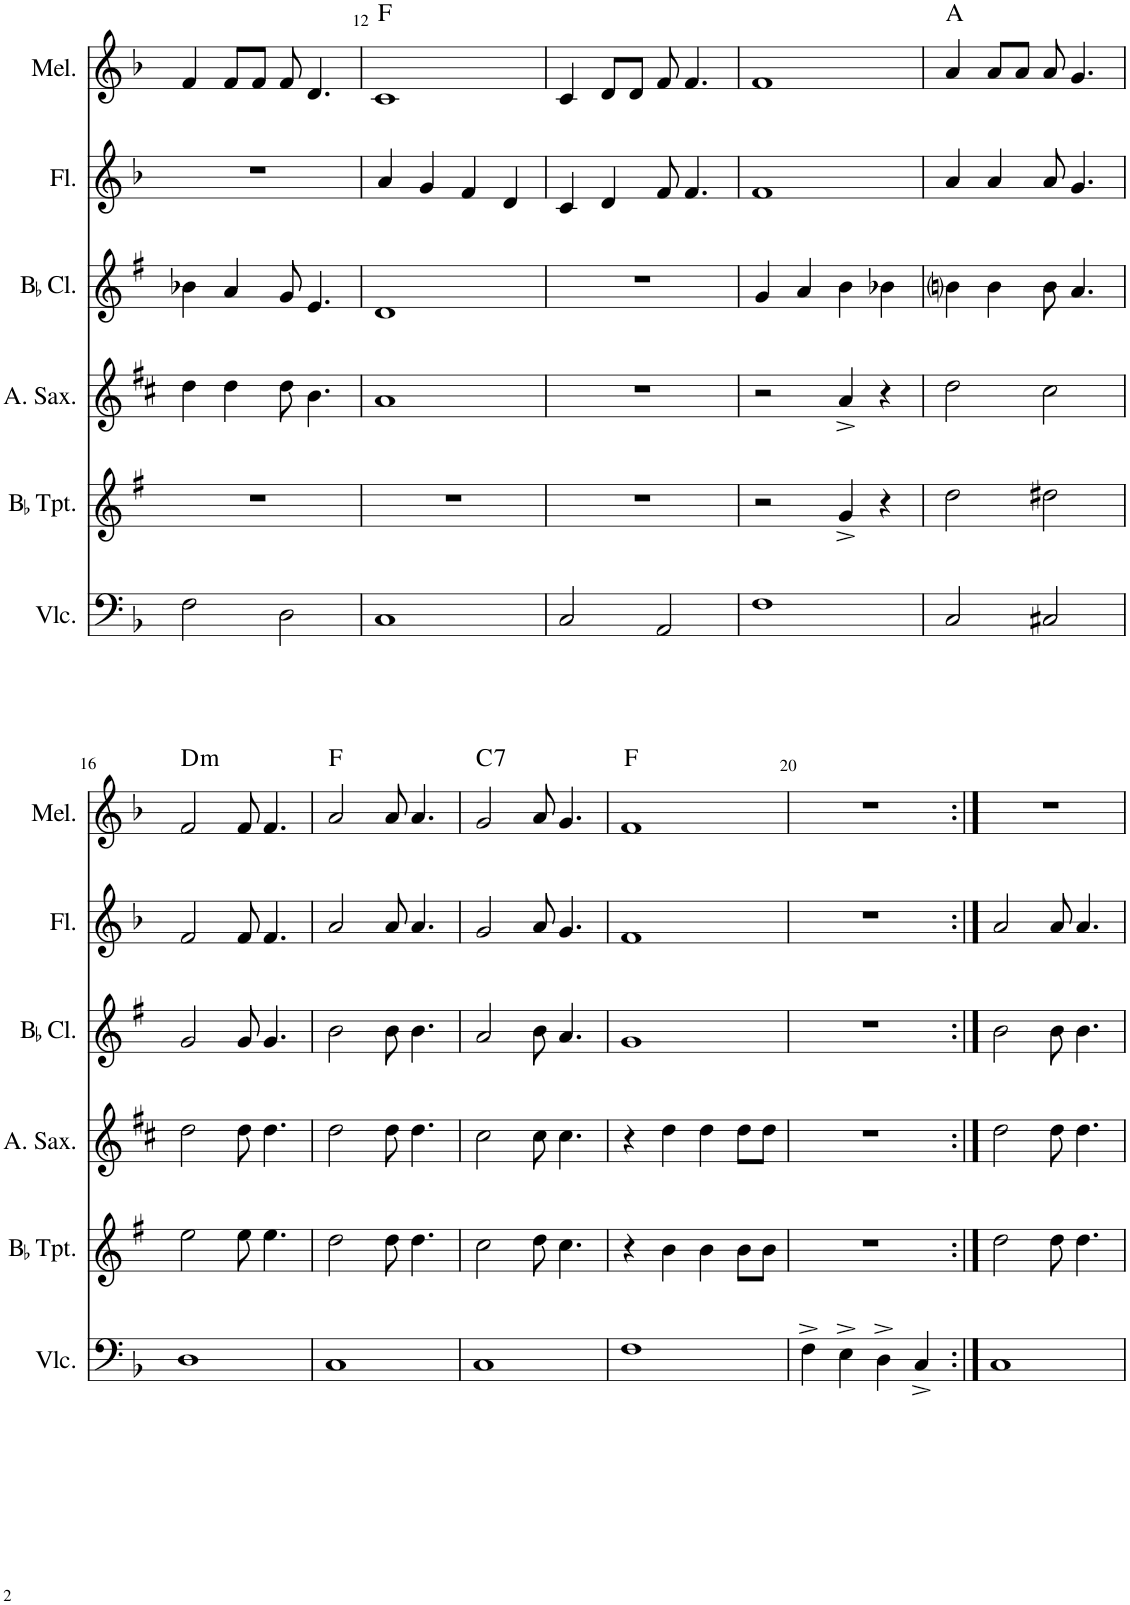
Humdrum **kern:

**kern	**kern	**kern	**kern	**kern	**kern	**harte
*part6	*part5	*part4	*part3	*part2	*part1	*part1
*staff6	*staff5	*staff4	*staff3	*staff2	*staff1	*
*I"Violoncello	*I"BaccidentalFlat Trumpet	*I"Alto Saxophone	*I"BaccidentalFlat Clarinet	*I"Flute	*I"Melody	*
*I'Vlc.	*I'BaccidentalFlat Tpt.	*I'A. Sax.	*I'BaccidentalFlat Cl.	*I'Fl.	*I'Mel.	*
!!LO:PB:g=z
*clefF4	*clefG2	*clefG2	*clefG2	*clefG2	*clefG2	*
*	*Trd1c2	*Trd5c9	*Trd1c2	*	*	*
*k[b-]	*k[f#]	*k[f#c#]	*k[f#]	*k[b-]	*k[b-]	*
*M4/4	*M4/4	*M4/4	*M4/4	*M4/4	*M4/4	*
=11	=11	=11	=11	=11	=11	=11
2F\	1r	4dd\	4b-X\	1r	4f/	.
.	.	4dd\	4a/	.	8f/L	.
.	.	.	.	.	8f/J	.
2D\	.	8dd\	8g/	.	8f/	.
.	.	4.b\	4.e/	.	4.d/	.
=12	=12	=12	=12	=12	=12	=12
1C	1r	1a	1d	4a/	1c	F:maj
.	.	.	.	4g/	.	.
.	.	.	.	4f/	.	.
.	.	.	.	4d/	.	.
=13	=13	=13	=13	=13	=13	=13
2C/	1r	1r	1r	4c/	4c/	.
.	.	.	.	4d/	8d/L	.
.	.	.	.	.	8d/J	.
2AA/	.	.	.	8f/	8f/	.
.	.	.	.	4.f/	4.f/	.
=14	=14	=14	=14	=14	=14	=14
1F	2r	2r	4g/	1f	1f	.
.	.	.	4a/	.	.	.
.	4g^/	4a^/	4b\	.	.	.
.	4r	4r	4b-X\	.	.	.
=15	=15	=15	=15	=15	=15	=15
2C/	2dd\	2dd\	4bni\	4a/	4a/	A:maj
.	.	.	4b\	4a/	8a/L	.
.	.	.	.	.	8a/J	.
2C#X/	2dd#X\	2cc#\	8b\	8a/	8a/	.
.	.	.	4.a/	4.g/	4.g/	.
!!LO:LB:g=z
=16	=16	=16	=16	=16	=16	=16
!	!	!	!	!	!	!LO:H:kt=m
1D	2ee\	2dd\	2g/	2f/	2f/	D:min
.	8ee\	8dd\	8g/	8f/	8f/	.
.	4.ee\	4.dd\	4.g/	4.f/	4.f/	.
=17	=17	=17	=17	=17	=17	=17
1C	2dd\	2dd\	2b\	2a/	2a/	F:maj
.	8dd\	8dd\	8b\	8a/	8a/	.
.	4.dd\	4.dd\	4.b\	4.a/	4.a/	.
=18	=18	=18	=18	=18	=18	=18
!	!	!	!	!	!	!LO:H:kt=7
1C	2cc\	2cc#\	2a/	2g/	2g/	C:7
.	8dd\	8cc#\	8b\	8a/	8a/	.
.	4.cc\	4.cc#\	4.a/	4.g/	4.g/	.
=19	=19	=19	=19	=19	=19	=19
1F	4r	4r	1g	1f	1f	F:maj
.	4b\	4dd\	.	.	.	.
.	4b\	4dd\	.	.	.	.
.	8b\L	8dd\L	.	.	.	.
.	8b\J	8dd\J	.	.	.	.
=20	=20	=20	=20	=20	=20	=20
4F^\	1r	1r	1r	1r	1r	.
4E^\	.	.	.	.	.	.
4D^\	.	.	.	.	.	.
4C^/	.	.	.	.	.	.
=21:|!	=21:|!	=21:|!	=21:|!	=21:|!	=21:|!	=21:|!
1C	2dd\	2dd\	2b\	2a/	1r	.
.	8dd\	8dd\	8b\	8a/	.	.
.	4.dd\	4.dd\	4.b\	4.a/	.	.
=	=	=	=	=	=	=
*-	*-	*-	*-	*-	*-	*-
